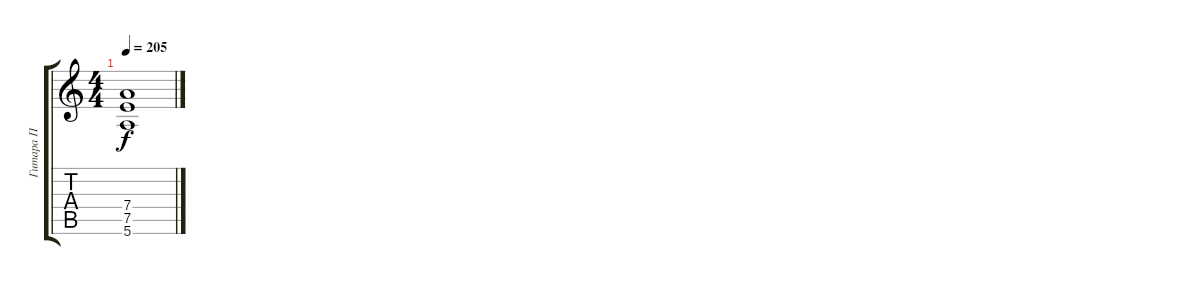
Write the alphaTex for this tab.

\track ("Гитара П" "Гитара П") {instrument overdrivenguitar}
\staff {score tabs}
\tuning (E4 B3 G3 D3 A2 E2) {hide}
\ts (4 4)
\tempo 205
\clef g2
\ks c
(7.4{t} 7.5{t} 5.6{t}).1{dy f}
